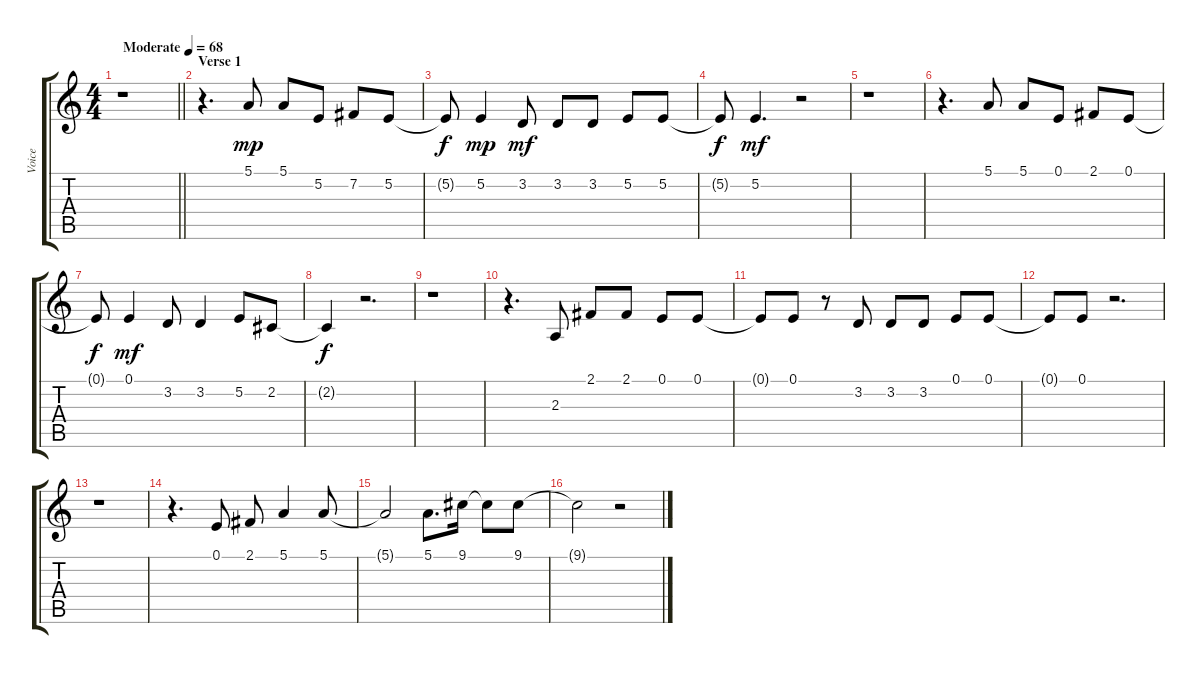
\track ("Voice" "Voice") {instrument flute}
\staff {score tabs}
\tuning (E4 B3 G3 D3 A2 E2) {hide}
\ts (4 4)
\tempo (68 "Moderate")
\clef g2
\barLineRight lightlight
\ks c
r.1{dy mp instrument flute} |
\section ("" "Verse 1")
r.4{d} 5.1.8 5.1.8 5.2.8 7.2.8 5.2.8 |
5.2{t}.8{dy f} 5.2.4{dy mp} 3.2.8{dy mf} 3.2.8 3.2.8 5.2.8 5.2.8 |
5.2{t}.8{dy f} 5.2.4{d dy mf} r.2 |
r.1 |
r.4{d} 5.1.8 5.1.8 0.1.8 2.1.8 0.1.8 |
0.1{t}.8{dy f} 0.1.4{dy mf} 3.2.8 3.2.4 5.2.8 2.2.8 |
2.2{t}.4{dy f} r.2{d} |
r.1 |
r.4{d} 2.3.8 2.1.8 2.1.8 0.1.8 0.1.8 |
0.1{t}.8 0.1.8 r.8 3.2.8 3.2.8 3.2.8 0.1.8 0.1.8 |
0.1{t}.8 0.1.8 r.2{d} |
r.1 |
r.4{d} 0.1.8 2.1.8 5.1.4 5.1.8 |
5.1{t}.2 5.1.8{d} 9.1.16 9.1{t}.8 9.1.8 |
9.1{t}.2 r.2
